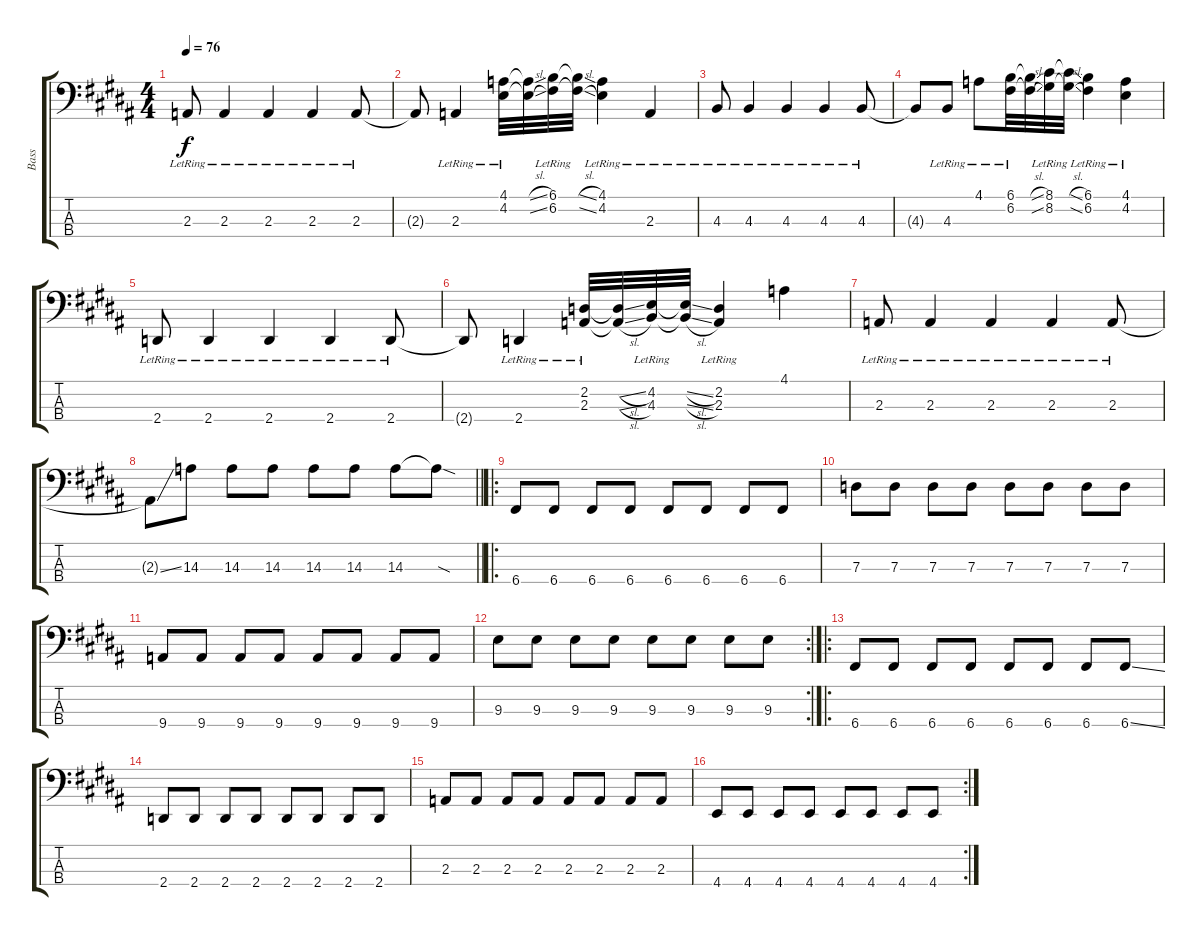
\track ("Bass" "Bass") {instrument electricbassfinger}
\staff {score tabs}
\tuning (F2 C2 G1 C1) {hide}
\ts (4 4)
\tempo 76
\clef f4
\ks b
2.3{lr}.8{dy f} 2.3{lr}.4 2.3{lr}.4 2.3{lr}.4 2.3{lr}.8 |
2.3{t}.8 2.3{lr}.4 (4.1{lr} 4.2{lr}).32 (4.1{sl t} 4.2{sl t}).32 (6.1{lr} 6.2{lr}).32 (6.1{sl t} 6.2{sl t}).32 (4.1{lr} 4.2{lr}).4 2.3{lr}.4 |
4.3{lr}.8 4.3{lr}.4 4.3{lr}.4 4.3{lr}.4 4.3{lr}.8 |
4.3{t}.8 4.3{lr}.8 4.1{lr}.8 (6.1{lr} 6.2{lr}).32 (6.1{sl t} 6.2{sl t}).32 (8.1{lr} 8.2{lr}).32 (8.1{sl t} 8.2{sl t}).32 (6.1{lr} 6.2{lr}).4 (4.1{lr} 4.2{lr}).4 |
2.4{lr}.8 2.4{lr}.4 2.4{lr}.4 2.4{lr}.4 2.4{lr}.8 |
2.4{t}.8 2.4{lr}.4 (2.2{lr} 2.3{lr}).32 (2.2{sl t} 2.3{sl t}).32 (4.2{lr} 4.3{lr}).32 (4.2{sl t} 4.3{sl t}).32 (2.2{lr} 2.3{lr}).4 4.1.4 |
2.3{lr}.8 2.3{lr}.4 2.3{lr}.4 2.3{lr}.4 2.3{lr}.8 |
\barLineRight lightlight
2.3{ss t}.8 14.3.8 14.3.8 14.3.8 14.3.8 14.3.8 14.3.8 14.3{sod t}.8 |
\ro
6.4.8 6.4.8 6.4.8 6.4.8 6.4.8 6.4.8 6.4.8 6.4.8 |
7.3.8 7.3.8 7.3.8 7.3.8 7.3.8 7.3.8 7.3.8 7.3.8 |
9.4.8 9.4.8 9.4.8 9.4.8 9.4.8 9.4.8 9.4.8 9.4.8 |
\rc 2
9.3.8 9.3.8 9.3.8 9.3.8 9.3.8 9.3.8 9.3.8 9.3.8 |
\ro
6.4.8 6.4.8 6.4.8 6.4.8 6.4.8 6.4.8 6.4.8 6.4{ss}.8 |
2.4.8 2.4.8 2.4.8 2.4.8 2.4.8 2.4.8 2.4.8 2.4.8 |
2.3.8 2.3.8 2.3.8 2.3.8 2.3.8 2.3.8 2.3.8 2.3.8 |
\rc 2
4.4.8 4.4.8 4.4.8 4.4.8 4.4.8 4.4.8 4.4.8 4.4.8
